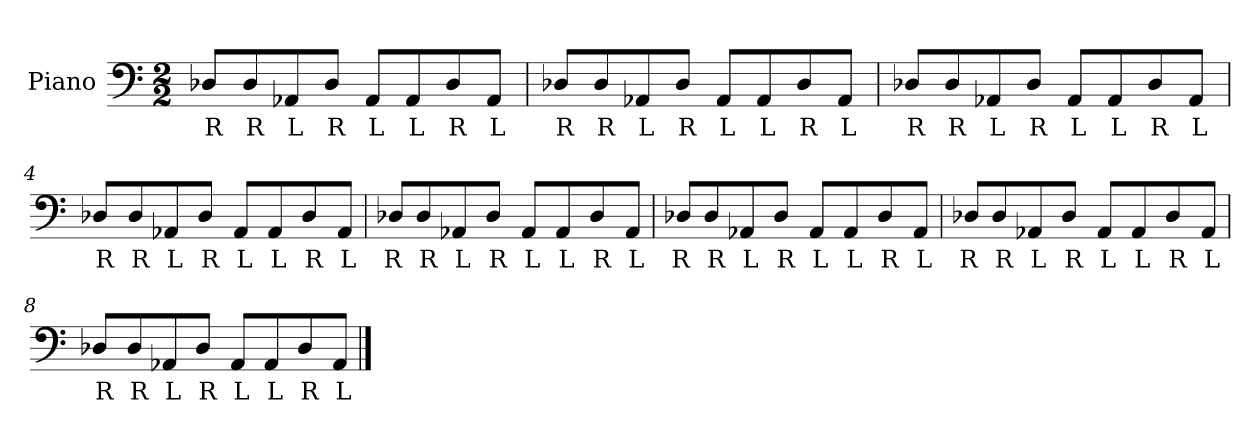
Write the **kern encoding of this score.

**kern	**text
*part1	*part1
*staff1	*staff1
*I"Piano	*
*I'Pno.	*
*clefF4	*
*k[]	*
*M2/2	*
=1	=1
!	!LO:LY:b:color=#FC0107
8D-X/L	R
!	!LO:LY:b:color=#FC0107
8D-/	R
!	!LO:LY:b:color=#FC0107
8AA-X/	L
!	!LO:LY:b:color=#FC0107
8D-/J	R
!	!LO:LY:b:color=#FC0107
8AA-/L	L
!	!LO:LY:b:color=#FC0107
8AA-/	L
!	!LO:LY:b:color=#FC0107
8D-/	R
!	!LO:LY:b:color=#FC0107
8AA-/J	L
=2	=2
!	!LO:LY:b:color=#FC0107
8D-X/L	R
!	!LO:LY:b:color=#FC0107
8D-/	R
!	!LO:LY:b:color=#FC0107
8AA-X/	L
!	!LO:LY:b:color=#FC0107
8D-/J	R
!	!LO:LY:b:color=#FC0107
8AA-/L	L
!	!LO:LY:b:color=#FC0107
8AA-/	L
!	!LO:LY:b:color=#FC0107
8D-/	R
!	!LO:LY:b:color=#FC0107
8AA-/J	L
=3	=3
!	!LO:LY:b:color=#FC0107
8D-X/L	R
!	!LO:LY:b:color=#FC0107
8D-/	R
!	!LO:LY:b:color=#FC0107
8AA-X/	L
!	!LO:LY:b:color=#FC0107
8D-/J	R
!	!LO:LY:b:color=#FC0107
8AA-/L	L
!	!LO:LY:b:color=#FC0107
8AA-/	L
!	!LO:LY:b:color=#FC0107
8D-/	R
!	!LO:LY:b:color=#FC0107
8AA-/J	L
=4	=4
!	!LO:LY:b:color=#FC0107
8D-X/L	R
!	!LO:LY:b:color=#FC0107
8D-/	R
!	!LO:LY:b:color=#FC0107
8AA-X/	L
!	!LO:LY:b:color=#FC0107
8D-/J	R
!	!LO:LY:b:color=#FC0107
8AA-/L	L
!	!LO:LY:b:color=#FC0107
8AA-/	L
!	!LO:LY:b:color=#FC0107
8D-/	R
!	!LO:LY:b:color=#FC0107
8AA-/J	L
!!LO:LB:g=z
=5	=5
!	!LO:LY:b:color=#FC0107
8D-X/L	R
!	!LO:LY:b:color=#FC0107
8D-/	R
!	!LO:LY:b:color=#FC0107
8AA-X/	L
!	!LO:LY:b:color=#FC0107
8D-/J	R
!	!LO:LY:b:color=#FC0107
8AA-/L	L
!	!LO:LY:b:color=#FC0107
8AA-/	L
!	!LO:LY:b:color=#FC0107
8D-/	R
!	!LO:LY:b:color=#FC0107
8AA-/J	L
=6	=6
!	!LO:LY:b:color=#FC0107
8D-X/L	R
!	!LO:LY:b:color=#FC0107
8D-/	R
!	!LO:LY:b:color=#FC0107
8AA-X/	L
!	!LO:LY:b:color=#FC0107
8D-/J	R
!	!LO:LY:b:color=#FC0107
8AA-/L	L
!	!LO:LY:b:color=#FC0107
8AA-/	L
!	!LO:LY:b:color=#FC0107
8D-/	R
!	!LO:LY:b:color=#FC0107
8AA-/J	L
=7	=7
!	!LO:LY:b:color=#FC0107
8D-X/L	R
!	!LO:LY:b:color=#FC0107
8D-/	R
!	!LO:LY:b:color=#FC0107
8AA-X/	L
!	!LO:LY:b:color=#FC0107
8D-/J	R
!	!LO:LY:b:color=#FC0107
8AA-/L	L
!	!LO:LY:b:color=#FC0107
8AA-/	L
!	!LO:LY:b:color=#FC0107
8D-/	R
!	!LO:LY:b:color=#FC0107
8AA-/J	L
=8	=8
!	!LO:LY:b:color=#FC0107
8D-X/L	R
!	!LO:LY:b:color=#FC0107
8D-/	R
!	!LO:LY:b:color=#FC0107
8AA-X/	L
!	!LO:LY:b:color=#FC0107
8D-/J	R
!	!LO:LY:b:color=#FC0107
8AA-/L	L
!	!LO:LY:b:color=#FC0107
8AA-/	L
!	!LO:LY:b:color=#FC0107
8D-/	R
!	!LO:LY:b:color=#FC0107
8AA-/J	L
==	==
*-	*-
